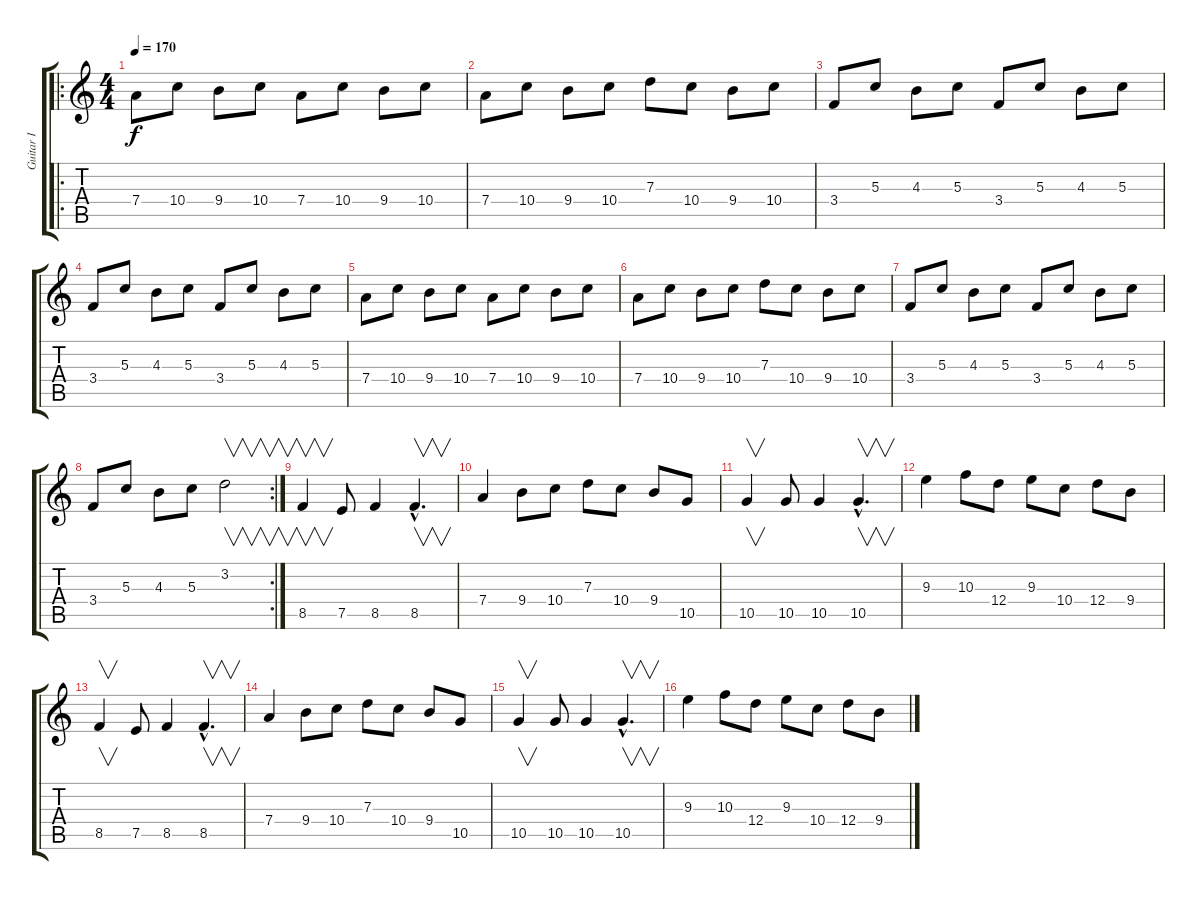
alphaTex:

\track ("Guitar I" "Guitar I") {instrument distortionguitar}
\staff {score tabs}
\tuning (E4 B3 G3 D3 A2 E2) {hide}
\ro
\ts (4 4)
\tempo 170
\clef g2
\ks c
7.4.8{dy f volume 11} 10.4.8 9.4.8 10.4.8 7.4.8 10.4.8 9.4.8 10.4.8 |
7.4.8 10.4.8 9.4.8 10.4.8 7.3.8 10.4.8 9.4.8 10.4.8 |
3.4.8 5.3.8 4.3.8 5.3.8 3.4.8 5.3.8 4.3.8 5.3.8 |
3.4.8 5.3.8 4.3.8 5.3.8 3.4.8 5.3.8 4.3.8 5.3.8 |
7.4.8 10.4.8 9.4.8 10.4.8 7.4.8 10.4.8 9.4.8 10.4.8 |
7.4.8 10.4.8 9.4.8 10.4.8 7.3.8 10.4.8 9.4.8 10.4.8 |
3.4.8 5.3.8 4.3.8 5.3.8 3.4.8 5.3.8 4.3.8 5.3.8 |
\rc 2
3.4.8 5.3.8 4.3.8 5.3.8 3.2.2{v} |
8.5.4{v volume 13} 7.5.8 8.5.4 8.5{hac}.4{v d} |
7.4.4 9.4.8 10.4.8 7.3.8 10.4.8 9.4.8 10.5.8 |
10.5.4{v} 10.5.8 10.5.4 10.5{hac}.4{v d} |
9.3.4 10.3.8 12.4.8 9.3.8 10.4.8 12.4.8 9.4.8 |
8.5.4{v} 7.5.8 8.5.4 8.5{hac}.4{v d} |
7.4.4 9.4.8 10.4.8 7.3.8 10.4.8 9.4.8 10.5.8 |
10.5.4{v} 10.5.8 10.5.4 10.5{hac}.4{v d} |
9.3.4 10.3.8 12.4.8 9.3.8 10.4.8 12.4.8 9.4.8
